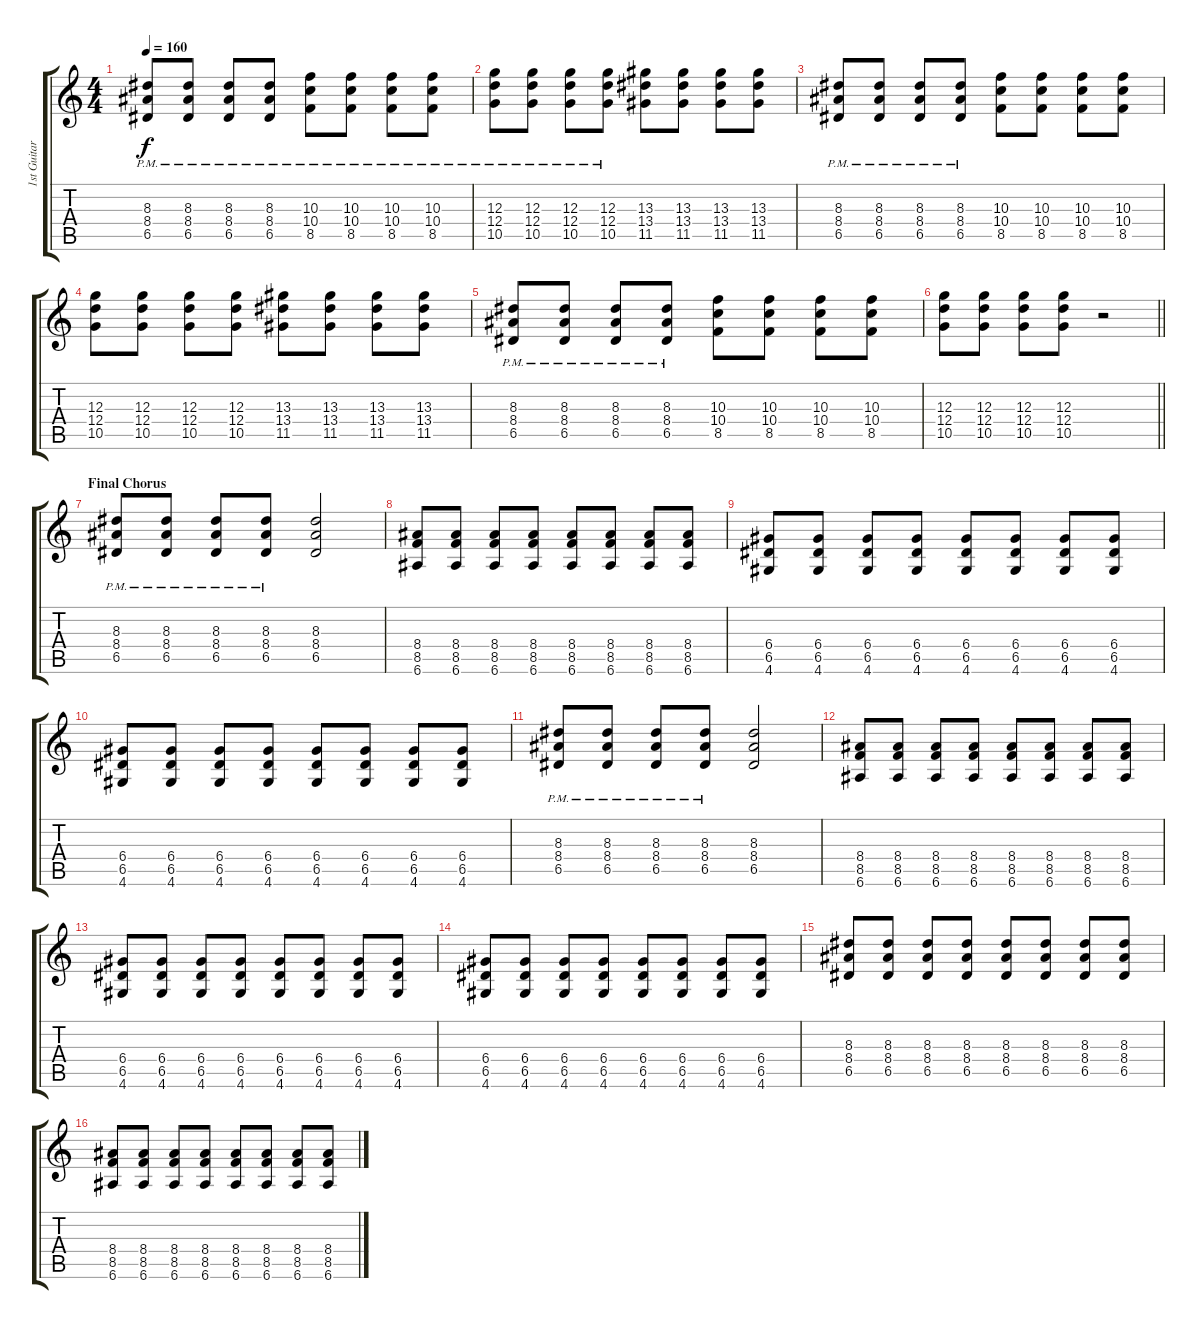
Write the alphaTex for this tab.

\track ("1st Guitar" "1st Guitar") {instrument distortionguitar}
\staff {score tabs}
\tuning (E4 B3 G3 D3 A2 E2) {hide}
\ts (4 4)
\tempo 160
\clef g2
\ks c
(8.3{pm} 8.4{pm} 6.5{pm}).8{dy f} (8.3{pm} 8.4{pm} 6.5{pm}).8 (8.3{pm} 8.4{pm} 6.5{pm}).8 (8.3{pm} 8.4{pm} 6.5{pm}).8 (10.3{pm} 10.4{pm} 8.5{pm}).8 (10.3{pm} 10.4{pm} 8.5{pm}).8 (10.3{pm} 10.4{pm} 8.5{pm}).8 (10.3{pm} 10.4{pm} 8.5{pm}).8 |
(12.3{pm} 12.4{pm} 10.5{pm}).8 (12.3{pm} 12.4{pm} 10.5{pm}).8 (12.3{pm} 12.4{pm} 10.5{pm}).8 (12.3{pm} 12.4{pm} 10.5{pm}).8 (13.3 13.4 11.5).8 (13.3 13.4 11.5).8 (13.3 13.4 11.5).8 (13.3 13.4 11.5).8 |
(8.3{pm} 8.4{pm} 6.5{pm}).8 (8.3{pm} 8.4{pm} 6.5{pm}).8 (8.3{pm} 8.4{pm} 6.5{pm}).8 (8.3{pm} 8.4{pm} 6.5{pm}).8 (10.3 10.4 8.5).8 (10.3 10.4 8.5).8 (10.3 10.4 8.5).8 (10.3 10.4 8.5).8 |
(12.3 12.4 10.5).8 (12.3 12.4 10.5).8 (12.3 12.4 10.5).8 (12.3 12.4 10.5).8 (13.3 13.4 11.5).8 (13.3 13.4 11.5).8 (13.3 13.4 11.5).8 (13.3 13.4 11.5).8 |
(8.3{pm} 8.4{pm} 6.5{pm}).8 (8.3{pm} 8.4{pm} 6.5{pm}).8 (8.3{pm} 8.4{pm} 6.5{pm}).8 (8.3{pm} 8.4{pm} 6.5{pm}).8 (10.3 10.4 8.5).8 (10.3 10.4 8.5).8 (10.3 10.4 8.5).8 (10.3 10.4 8.5).8 |
\barLineRight lightlight
(12.3 12.4 10.5).8 (12.3 12.4 10.5).8 (12.3 12.4 10.5).8 (12.3 12.4 10.5).8 r.2 |
\section ("" "Final Chorus")
(8.3{pm} 8.4{pm} 6.5{pm}).8 (8.3{pm} 8.4{pm} 6.5{pm}).8 (8.3{pm} 8.4{pm} 6.5{pm}).8 (8.3{pm} 8.4{pm} 6.5{pm}).8 (8.3 8.4 6.5).2 |
(8.4 8.5 6.6).8 (8.4 8.5 6.6).8 (8.4 8.5 6.6).8 (8.4 8.5 6.6).8 (8.4 8.5 6.6).8 (8.4 8.5 6.6).8 (8.4 8.5 6.6).8 (8.4 8.5 6.6).8 |
(6.4 6.5 4.6).8 (6.4 6.5 4.6).8 (6.4 6.5 4.6).8 (6.4 6.5 4.6).8 (6.4 6.5 4.6).8 (6.4 6.5 4.6).8 (6.4 6.5 4.6).8 (6.4 6.5 4.6).8 |
(6.4 6.5 4.6).8 (6.4 6.5 4.6).8 (6.4 6.5 4.6).8 (6.4 6.5 4.6).8 (6.4 6.5 4.6).8 (6.4 6.5 4.6).8 (6.4 6.5 4.6).8 (6.4 6.5 4.6).8 |
(8.3{pm} 8.4{pm} 6.5{pm}).8 (8.3{pm} 8.4{pm} 6.5{pm}).8 (8.3{pm} 8.4{pm} 6.5{pm}).8 (8.3{pm} 8.4{pm} 6.5{pm}).8 (8.3 8.4 6.5).2 |
(8.4 8.5 6.6).8 (8.4 8.5 6.6).8 (8.4 8.5 6.6).8 (8.4 8.5 6.6).8 (8.4 8.5 6.6).8 (8.4 8.5 6.6).8 (8.4 8.5 6.6).8 (8.4 8.5 6.6).8 |
(6.4 6.5 4.6).8 (6.4 6.5 4.6).8 (6.4 6.5 4.6).8 (6.4 6.5 4.6).8 (6.4 6.5 4.6).8 (6.4 6.5 4.6).8 (6.4 6.5 4.6).8 (6.4 6.5 4.6).8 |
(6.4 6.5 4.6).8 (6.4 6.5 4.6).8 (6.4 6.5 4.6).8 (6.4 6.5 4.6).8 (6.4 6.5 4.6).8 (6.4 6.5 4.6).8 (6.4 6.5 4.6).8 (6.4 6.5 4.6).8 |
(8.3 8.4 6.5).8 (8.3 8.4 6.5).8 (8.3 8.4 6.5).8 (8.3 8.4 6.5).8 (8.3 8.4 6.5).8 (8.3 8.4 6.5).8 (8.3 8.4 6.5).8 (8.3 8.4 6.5).8 |
(8.4 8.5 6.6).8 (8.4 8.5 6.6).8 (8.4 8.5 6.6).8 (8.4 8.5 6.6).8 (8.4 8.5 6.6).8 (8.4 8.5 6.6).8 (8.4 8.5 6.6).8 (8.4 8.5 6.6).8
